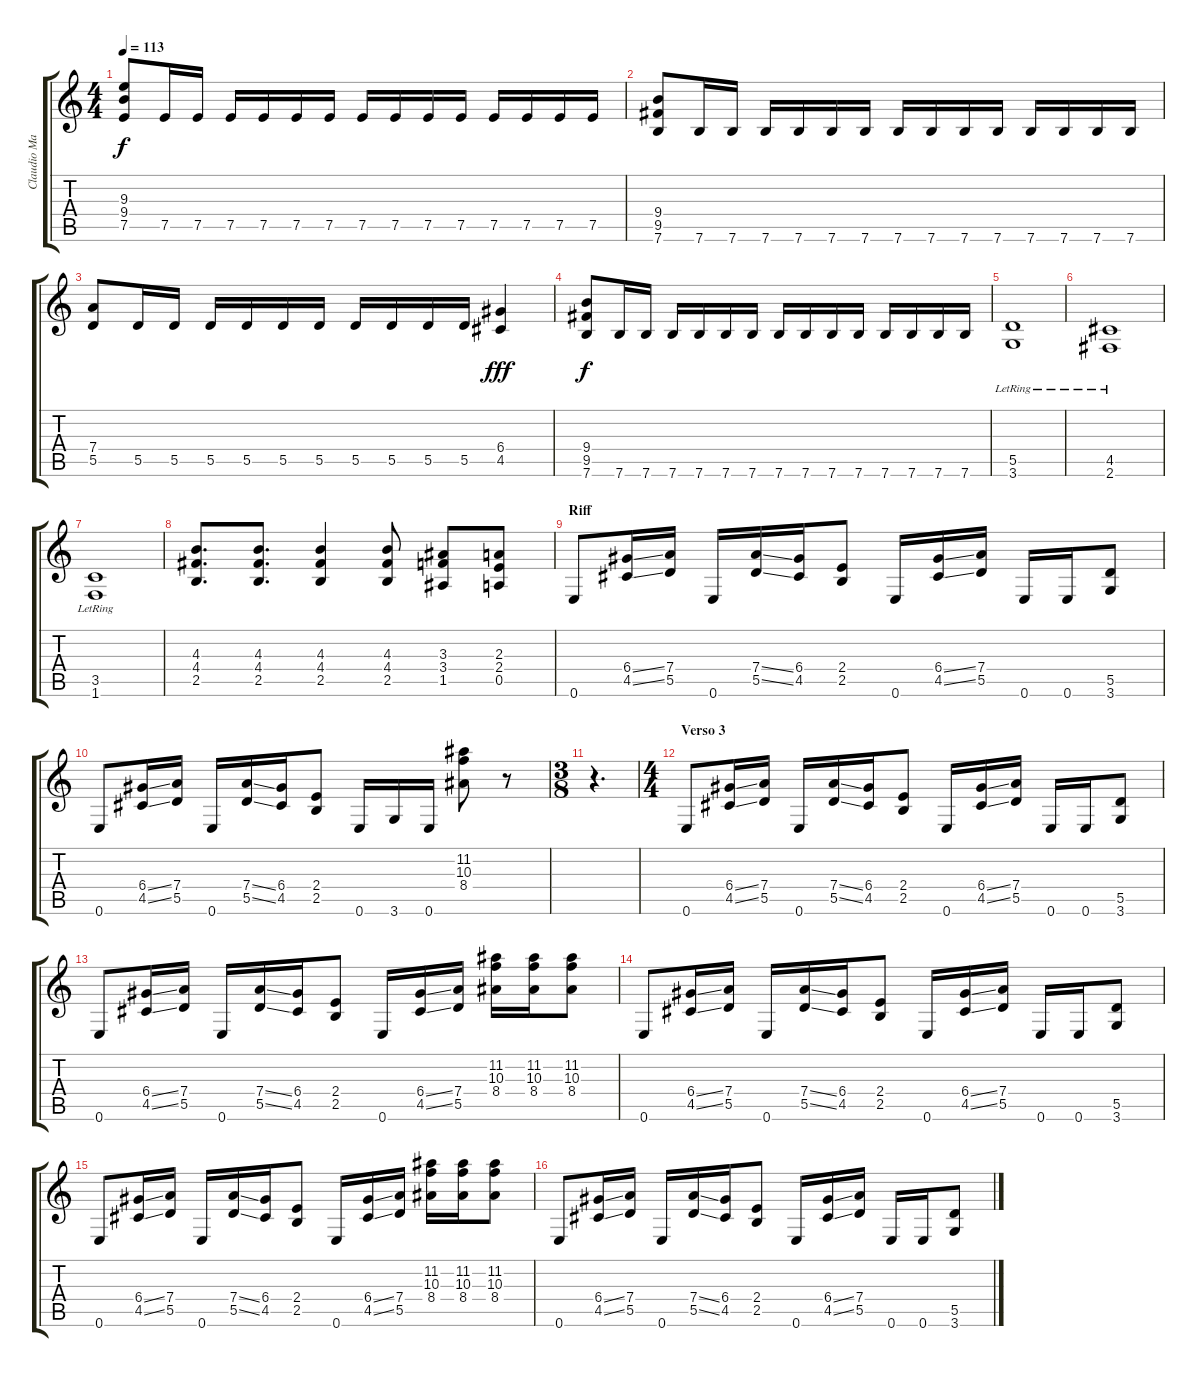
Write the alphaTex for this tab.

\track ("Claudio Marciello (Gtr 2)" "Claudio Ma") {instrument distortionguitar}
\staff {score tabs}
\tuning (E4 B3 G3 D3 A2 E2) {hide}
\ts (4 4)
\tempo 113
\clef g2
\ks c
(9.3 9.4 7.5).8{dy f} 7.5.16 7.5.16 7.5.16 7.5.16 7.5.16 7.5.16 7.5.16 7.5.16 7.5.16 7.5.16 7.5.16 7.5.16 7.5.16 7.5.16 |
(9.4 9.5 7.6).8 7.6.16 7.6.16 7.6.16 7.6.16 7.6.16 7.6.16 7.6.16 7.6.16 7.6.16 7.6.16 7.6.16 7.6.16 7.6.16 7.6.16 |
(7.4 5.5).8 5.5.16 5.5.16 5.5.16 5.5.16 5.5.16 5.5.16 5.5.16 5.5.16 5.5.16 5.5.16 (6.4 4.5).4{dy fff} |
(9.4 9.5 7.6).8{dy f} 7.6.16 7.6.16 7.6.16 7.6.16 7.6.16 7.6.16 7.6.16 7.6.16 7.6.16 7.6.16 7.6.16 7.6.16 7.6.16 7.6.16 |
(5.5 3.6{lr}).1 |
(4.5 2.6{lr}).1 |
(3.5 1.6{lr}).1 |
(4.3 4.4 2.5).8{d} (4.3 4.4 2.5).8{d} (4.3 4.4 2.5).4 (4.3 4.4 2.5).8 (3.3 3.4 1.5).8 (2.3 2.4 0.5).8 |
\section ("" "Riff")
0.6.8 (6.4{ss} 4.5{ss}).16 (7.4 5.5).16 0.6.16 (7.4{ss} 5.5{ss}).16 (6.4 4.5).16 (2.4 2.5).8 0.6.16 (6.4{ss} 4.5{ss}).16 (7.4 5.5).16 0.6.16 0.6.16 (5.5 3.6).8 |
0.6.8 (6.4{ss} 4.5{ss}).16 (7.4 5.5).16 0.6.16 (7.4{ss} 5.5{ss}).16 (6.4 4.5).16 (2.4 2.5).8 0.6.16 3.6.16 0.6.16 (11.2 10.3 8.4).8 r.8 |
\ts (3 8)
r.4{d} |
\ts (4 4)
\section ("" "Verso 3")
0.6.8 (6.4{ss} 4.5{ss}).16 (7.4 5.5).16 0.6.16 (7.4{ss} 5.5{ss}).16 (6.4 4.5).16 (2.4 2.5).8 0.6.16 (6.4{ss} 4.5{ss}).16 (7.4 5.5).16 0.6.16 0.6.16 (5.5 3.6).8 |
0.6.8 (6.4{ss} 4.5{ss}).16 (7.4 5.5).16 0.6.16 (7.4{ss} 5.5{ss}).16 (6.4 4.5).16 (2.4 2.5).8 0.6.16 (6.4{ss} 4.5{ss}).16 (7.4 5.5).16 (11.2 10.3 8.4).16 (11.2 10.3 8.4).16 (11.2 10.3 8.4).8 |
0.6.8 (6.4{ss} 4.5{ss}).16 (7.4 5.5).16 0.6.16 (7.4{ss} 5.5{ss}).16 (6.4 4.5).16 (2.4 2.5).8 0.6.16 (6.4{ss} 4.5{ss}).16 (7.4 5.5).16 0.6.16 0.6.16 (5.5 3.6).8 |
0.6.8 (6.4{ss} 4.5{ss}).16 (7.4 5.5).16 0.6.16 (7.4{ss} 5.5{ss}).16 (6.4 4.5).16 (2.4 2.5).8 0.6.16 (6.4{ss} 4.5{ss}).16 (7.4 5.5).16 (11.2 10.3 8.4).16 (11.2 10.3 8.4).16 (11.2 10.3 8.4).8 |
0.6.8 (6.4{ss} 4.5{ss}).16 (7.4 5.5).16 0.6.16 (7.4{ss} 5.5{ss}).16 (6.4 4.5).16 (2.4 2.5).8 0.6.16 (6.4{ss} 4.5{ss}).16 (7.4 5.5).16 0.6.16 0.6.16 (5.5 3.6).8
